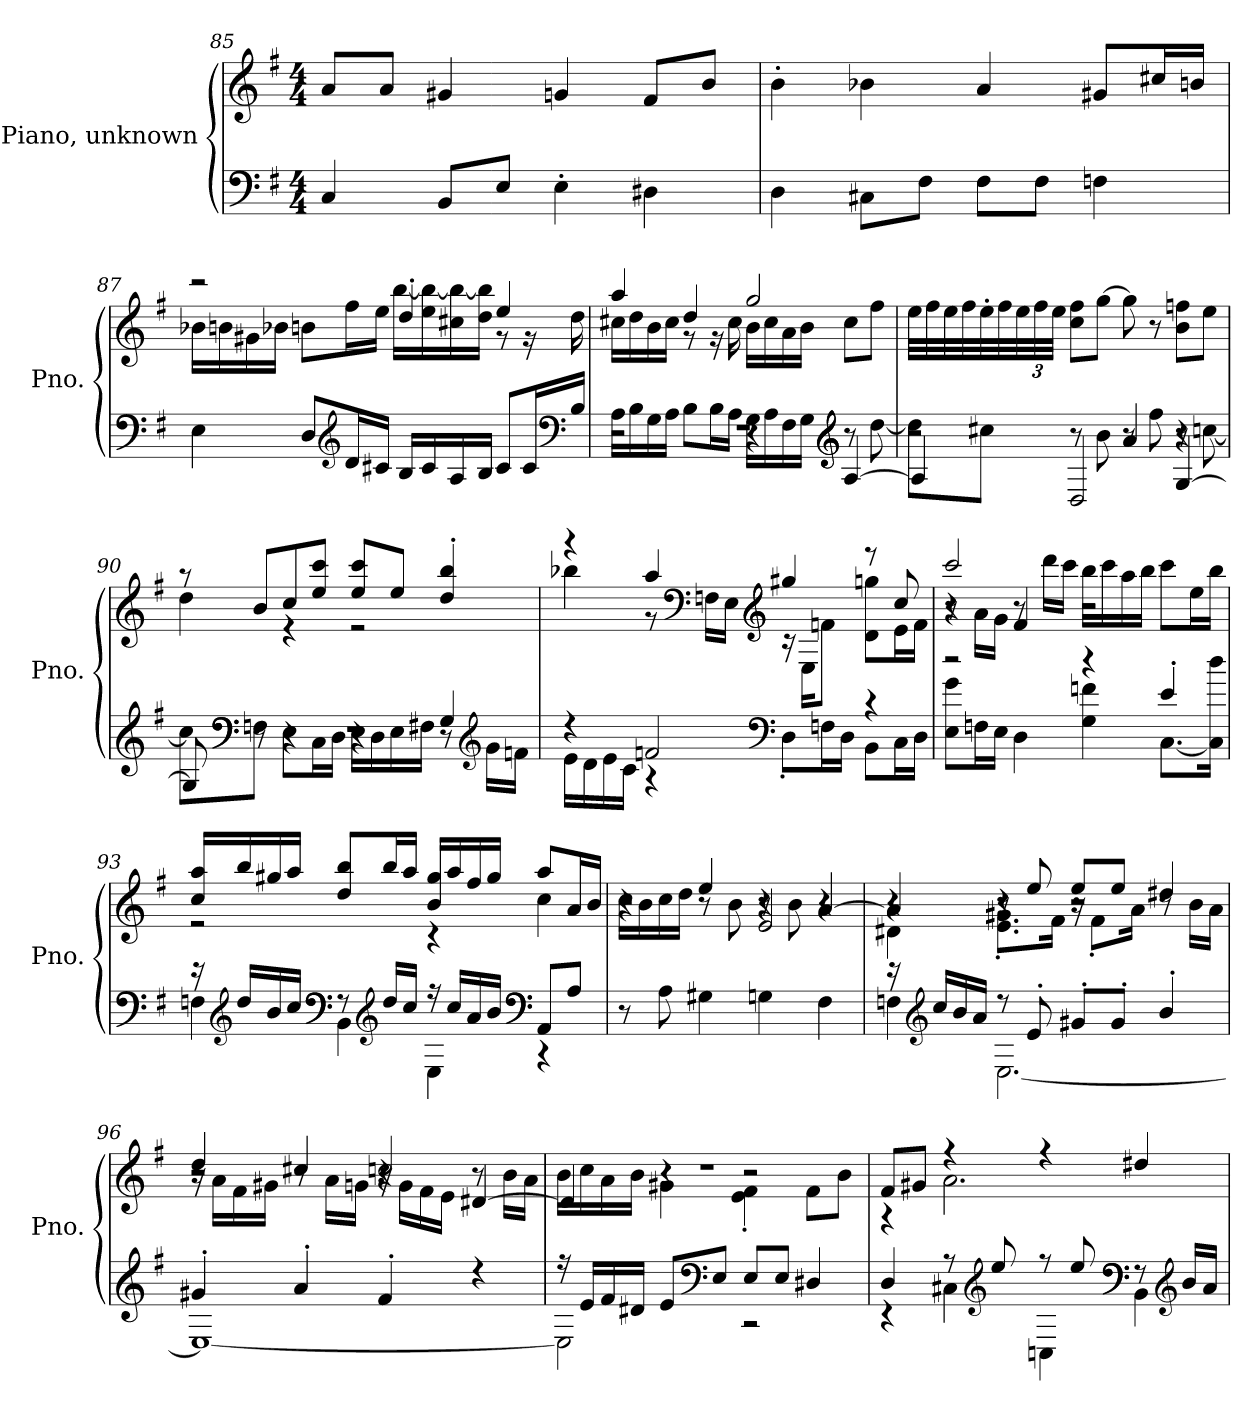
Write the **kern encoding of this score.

**kern	**kern
*part1	*part1
*staff2	*staff1
*I"Piano, unknown	*
*I'Pno.	*
*clefF4	*clefG2
*k[f#]	*k[f#]
*M4/4	*M4/4
=85	=85
4C/	8a/L
.	8a/J
8BB/L	4g#X/
8E/J	.
4E'\	4gn/
4D#X\	8f#/L
.	8b/J
=86	=86
4D\	4b'\
8C#X\L	4b-X\
8F#\J	.
8F#\L	4a/
8F#\J	.
4Fn\	8g#X/L
.	16cc#X/L
.	16bn/JJ
!!LO:LB:g=z
=87	=87
*	*^
4E\	2r	16b-X\LL
.	.	16bn\
.	.	16g#X\
.	.	16b-X\JJ
8D/L	.	8bn\L
*clefG2	*	*
16d/L	.	16ff#\L
16c#X/JJ	.	16ee\JJ
16B/LL	4dd'/	[16bb\LL
16c#/	.	16ee\ 16bb\_
16A/	.	16cc#X\ 16bb\_
16B/JJ	.	16dd\ 16bb\]JJ
8c#/L	4ee/	8r
16c#/L	.	16r
*clefF4	*	*
16B/JJ	.	16dd\
=88	=88	=88
*^	*	*
*	*^	*	*
1r	16A\LL	2r	4aa/	16cc#X\LL
.	16B\	.	.	16dd\
.	16G\	.	.	16b\
.	16A\JJ	.	.	16cc#\JJ
.	8B\L	.	4dd/	8r
.	16B\L	.	.	16r
.	16A\JJ	.	.	16cc#\
.	16G\LL	4r	2gg/	16b\LL
.	16A\	.	.	16cc#\
.	16F#\	.	.	16a\
.	16G\JJ	.	.	16b\JJ
*clefG2	*	*	*	*
.	8r	[4A/	.	8cc#\L
.	[8dd\	.	.	8ff#\J
*	*	*	*v	*v
!!LO:LB:g=z
=89	=89	=89	=89
2r	8dd\L]	4A/]	32ee\LLL
.	.	.	32ff#\
.	.	.	32ee\
.	.	.	32ff#\
.	8cc#X\J	.	32ee'\
.	.	.	32ff#\
*	*	*	*Xbrackettup
.	.	.	48ee\
.	.	.	48ff#\
.	.	.	48ee\JJJ
.	8r	2D/	8cc\ 8ff#\L
.	8b\	.	[8gg\J
4a/	8r	.	8gg\]
.	8ff#\	.	8r
4r	8r	[4G/	8b\ 8ffn\L
.	[8ccn\	.	8ee\J
=90	=90	=90	=90
*	*	*	*^
1r	8cc\L]	8G/]	8r	4dd\
*clefF4	*	*	*	*
.	8Fn\J	8r	8b/L	.
.	8E\L	4r	8cc/	4r
.	16C\L	.	8ee/ 8ccc/J	.
.	16D\JJ	.	.	.
.	16E\LL	4r	8ee/ 8ccc/L	2r
.	16D\	.	.	.
.	16E\	.	8ee/J	.
.	16F#X\JJ	.	.	.
.	8r	4G/	4dd/' 4bb/'	.
*clefG2	*	*	*	*
.	16g\LL	.	.	.
.	16fn\JJ	.	.	.
*	*v	*v	*	*
!!LO:LB:g=z	!!
=91	=91	=91	=91
4r	16e\LL	4r	4bb-X\
.	16d\	.	.
.	16e\	.	.
.	16c\JJ	.	.
2fn/	4r	4aa/	8r
*	*	*clefF4	*
.	.	.	16Fn\LL
.	.	.	16E\JJ
*clefF4	*	*clefG2	*
.	8D'\L	4gg#X/	16r
.	.	.	16E\KL
.	16Fn\L	.	8fn\J
.	16D\JJ	.	.
4r	8BB\L	8r	8d\ 8ggn\L
.	16C\L	8cc/	16e\L
.	16D\JJ	.	16f\JJ
=92	=92	=92	=92
*	*	*	*^
2r	8E\ 8g\L	2ccc/	8r	4r
.	16Fn\L	.	16a\LL	.
.	16E\JJ	.	16g\JJ	.
.	4D\	.	8r	4f#/
.	.	.	16ddd\LL	.
.	.	.	16ccc\JJ	.
4r	4G\ 4fn\	2r	16bb\LL	2r
.	.	.	16ccc\	.
.	.	.	16aa\	.
.	.	.	16bb\JJ	.
4e'/	[8.C\L	.	8ccc\L	.
.	.	.	16ee\L	.
.	16C\] 16dd\Jk	.	16bb\JJ	.
*	*	*	*v	*v
!!LO:LB:g=z
=93	=93	=93	=93
16r	4Fn\	16cc/ 16aa/LL	2r
*clefG2	*	*	*
16dd/LL	.	16bb/	.
16b/	.	16gg#X/	.
16cc/JJ	.	16aa/JJ	.
*clefF4	*	*	*
8r	4BB\	8dd/ 8bb/L	.
*clefG2	*	*	*
16dd/LL	.	16bb/L	.
16cc/JJ	.	16aa/JJ	.
16r	4E\	16b/ 16gg#/LL	4r
16cc/LL	.	16aa/	.
16a/	.	16ff#/	.
16b/JJ	.	16gg#/JJ	.
*clefF4	*	*	*
8AA/L	4r	8aa/L	4cc\
8A/J	.	16a/L	.
.	.	16b/JJ	.
*v	*v	*	*
=94	=94	=94
*	*	*^
8r	4r	16cc\LL	2r
.	.	16b\	.
8A\	.	16cc\	.
.	.	16dd\JJ	.
4G#X\	4ee/	8r	.
.	.	8b\	.
4Gn\	2e/	8r	4r
.	.	8b\	.
4F#\	.	4r	[4a/
!!LO:PB:g=z	!!	!!
=95	=95	=95	=95
*^	*	*	*
16r	4Fn\	4r	4d#X\	4a/]
*clefG2	*	*	*	*
16cc/LL	.	.	.	.
16b/	.	.	.	.
16a/JJ	.	.	.	.
8r	[2.E\	8r	8.e\' 8.g#X\'L	4r
8e'/	.	8ee/	.	.
.	.	.	16f#\Jk	.
8g#X'/L	.	8ee/L	16r	2r
.	.	.	8f#'\L	.
8g#'/J	.	8ee/J	.	.
.	.	.	16a\Jk	.
4b'/	.	4dd#X/	8r	.
.	.	.	16b\LL	.
.	.	.	16a\JJ	.
=96	=96	=96	=96	=96
4g#X'/	1E_	4dd/	16r	2r
.	.	.	16a\LL	.
.	.	.	16f#\	.
.	.	.	16g#X\JJ	.
4a'/	.	4cc#X/	8r	.
.	.	.	16a\LL	.
.	.	.	16gn\JJ	.
4f#'/	.	2ccn/	16r	4r
.	.	.	16g\LL	.
.	.	.	16f#\	.
.	.	.	16e\JJ	.
4r	.	.	8r	[4d#X/
.	.	.	16b\LL	.
.	.	.	16a\JJ	.
!!LO:LB:g=z	!!	!!
=97	=97	=97	=97	=97
16r	2E\]	1r	16b\LL	4d#/]
16e/LL	.	.	16cc\	.
16f#/	.	.	16a\	.
16d#X/JJ	.	.	16b\JJ	.
8e/L	.	.	4g#X\	4r
*clefF4	*	*	*	*
8E/J	.	.	.	.
8E/L	2r	.	4e\' 4f#\'	2r
8E/J	.	.	.	.
4D#X/	.	.	8f#\L	.
.	.	.	8b\J	.
*	*	*	*v	*v
=98	=98	=98	=98
4D/	4r	8f#/L	4r
.	.	8g#X/J	.
8r	4C#X\	4r	2.a\
*clefG2	*	*	*
8ee/	.	.	.
8r	4Cn\	4r	.
8ee/	.	.	.
*clefF4	*	*	*
8r	4BB\	4dd#X/	.
*clefG2	*	*	*
16b/LL	.	.	.
16a/JJ	.	.	.
*v	*v	*	*
*	*v	*v
=	=
*-	*-
